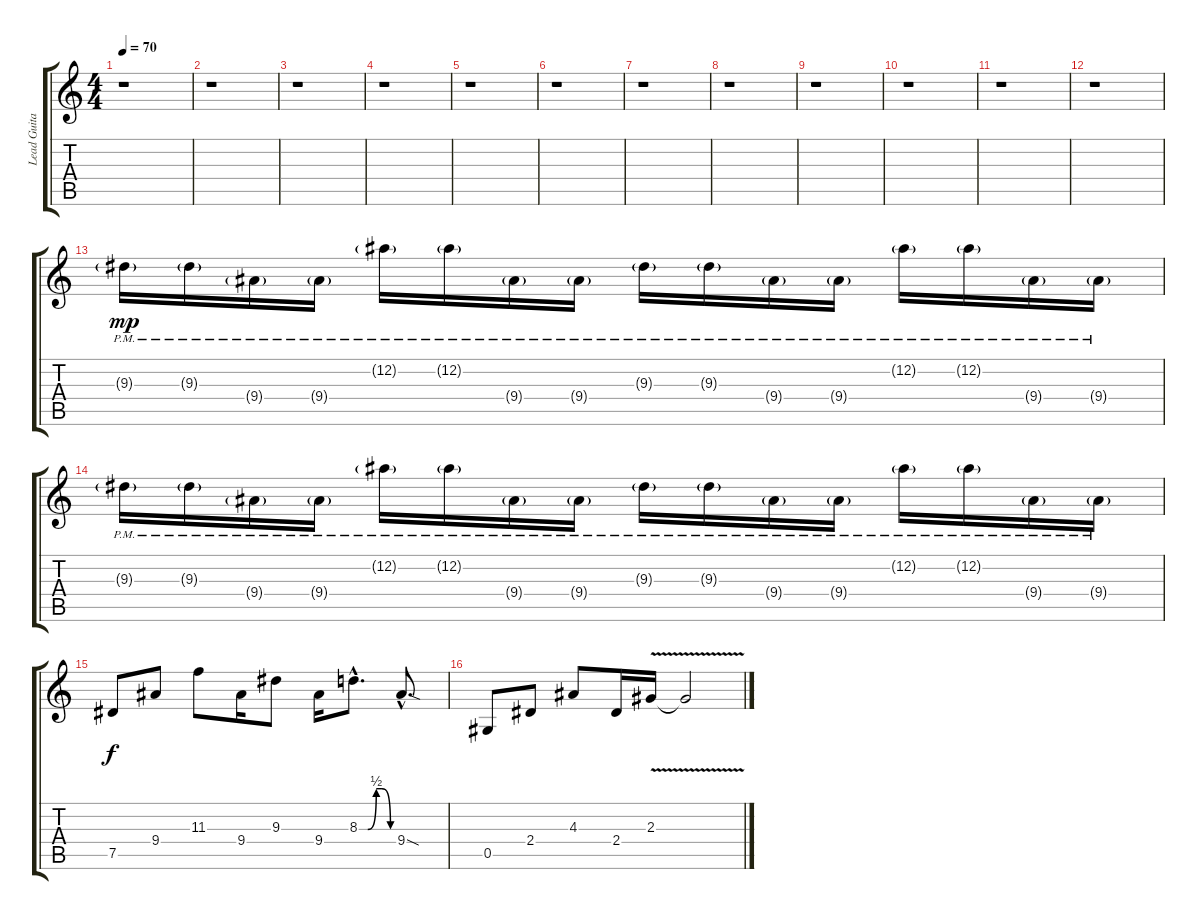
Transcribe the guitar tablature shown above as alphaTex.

\track ("Lead Guitar" "Lead Guita") {instrument overdrivenguitar}
\staff {score tabs}
\tuning (Eb4 Bb3 Gb3 Db3 Ab2 Eb2) {hide}
\ts (4 4)
\tempo 70
\clef g2
\ks c
r.1{dy f} |
r.1 |
r.1 |
r.1 |
r.1 |
r.1 |
r.1 |
r.1 |
r.1 |
r.1 |
\section ("" "")
r.1 |
r.1 |
9.3{g pm}.16{dy mp} 9.3{g pm}.16 9.4{g pm}.16 9.4{g pm}.16 12.2{g pm}.16 12.2{g pm}.16 9.4{g pm}.16 9.4{g pm}.16 9.3{g pm}.16 9.3{g pm}.16 9.4{g pm}.16 9.4{g pm}.16 12.2{g pm}.16 12.2{g pm}.16 9.4{g pm}.16 9.4{g pm}.16 |
9.3{g pm}.16 9.3{g pm}.16 9.4{g pm}.16 9.4{g pm}.16 12.2{g pm}.16 12.2{g pm}.16 9.4{g pm}.16 9.4{g pm}.16 9.3{g pm}.16 9.3{g pm}.16 9.4{g pm}.16 9.4{g pm}.16 12.2{g pm}.16 12.2{g pm}.16 9.4{g pm}.16 9.4{g pm}.16 |
7.5.8{dy f} 9.4.8 11.3.8 9.4.16 9.3.8 9.4.16 8.3{be (custom 0 0 15 0 30 2 40 2 55 0 60 0) hac}.8{d} 9.4{sod hac}.8{d} |
0.5.8 2.4.8 4.3.8 2.4.16 2.3{v}.16 2.3{t}.2
